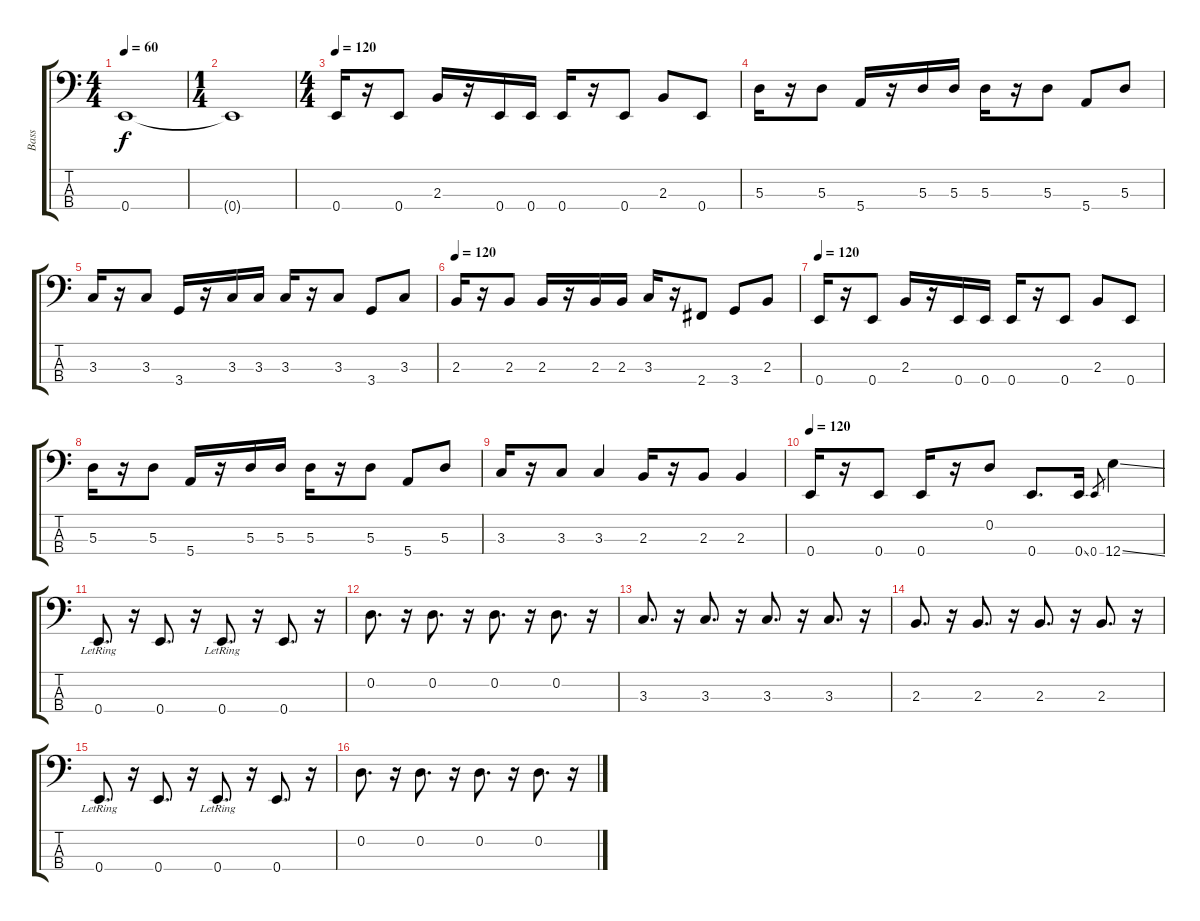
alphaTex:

\track ("Bass" "Bass") {instrument electricbassfinger}
\staff {score tabs}
\tuning (G2 D2 A1 E1) {hide}
\ts (4 4)
\tempo 60
\clef f4
\ks c
0.4.1{dy f} |
\ts (1 4)
0.4{t}.1 |
\ts (4 4)
\tempo 120
0.4.16 r.16 0.4.8 2.3.16 r.16 0.4.16 0.4.16 0.4.16 r.16 0.4.8 2.3.8 0.4.8 |
5.3.16 r.16 5.3.8 5.4.16 r.16 5.3.16 5.3.16 5.3.16 r.16 5.3.8 5.4.8 5.3.8 |
3.3.16 r.16 3.3.8 3.4.16 r.16 3.3.16 3.3.16 3.3.16 r.16 3.3.8 3.4.8 3.3.8 |
\tempo 120
2.3.16 r.16 2.3.8 2.3.16 r.16 2.3.16 2.3.16 3.3.16 r.16 2.4.8 3.4.8 2.3.8 |
\tempo 120
0.4.16 r.16 0.4.8 2.3.16 r.16 0.4.16 0.4.16 0.4.16 r.16 0.4.8 2.3.8 0.4.8 |
5.3.16 r.16 5.3.8 5.4.16 r.16 5.3.16 5.3.16 5.3.16 r.16 5.3.8 5.4.8 5.3.8 |
3.3.16 r.16 3.3.8 3.3.4 2.3.16 r.16 2.3.8 2.3.4 |
\tempo 120
0.4.16 r.16 0.4.8 0.4.16 r.16 0.2.8 0.4.8{d} 0.4{ss}.16 0.4.8{gr} 12.4{ss}.4 |
0.4{lr}.8{d} r.16 0.4.8{d} r.16 0.4{lr}.8{d} r.16 0.4.8{d} r.16 |
0.2.8{d} r.16 0.2.8{d} r.16 0.2.8{d} r.16 0.2.8{d} r.16 |
3.3.8{d} r.16 3.3.8{d} r.16 3.3.8{d} r.16 3.3.8{d} r.16 |
2.3.8{d} r.16 2.3.8{d} r.16 2.3.8{d} r.16 2.3.8{d} r.16 |
0.4{lr}.8{d} r.16 0.4.8{d} r.16 0.4{lr}.8{d} r.16 0.4.8{d} r.16 |
0.2.8{d} r.16 0.2.8{d} r.16 0.2.8{d} r.16 0.2.8{d} r.16
